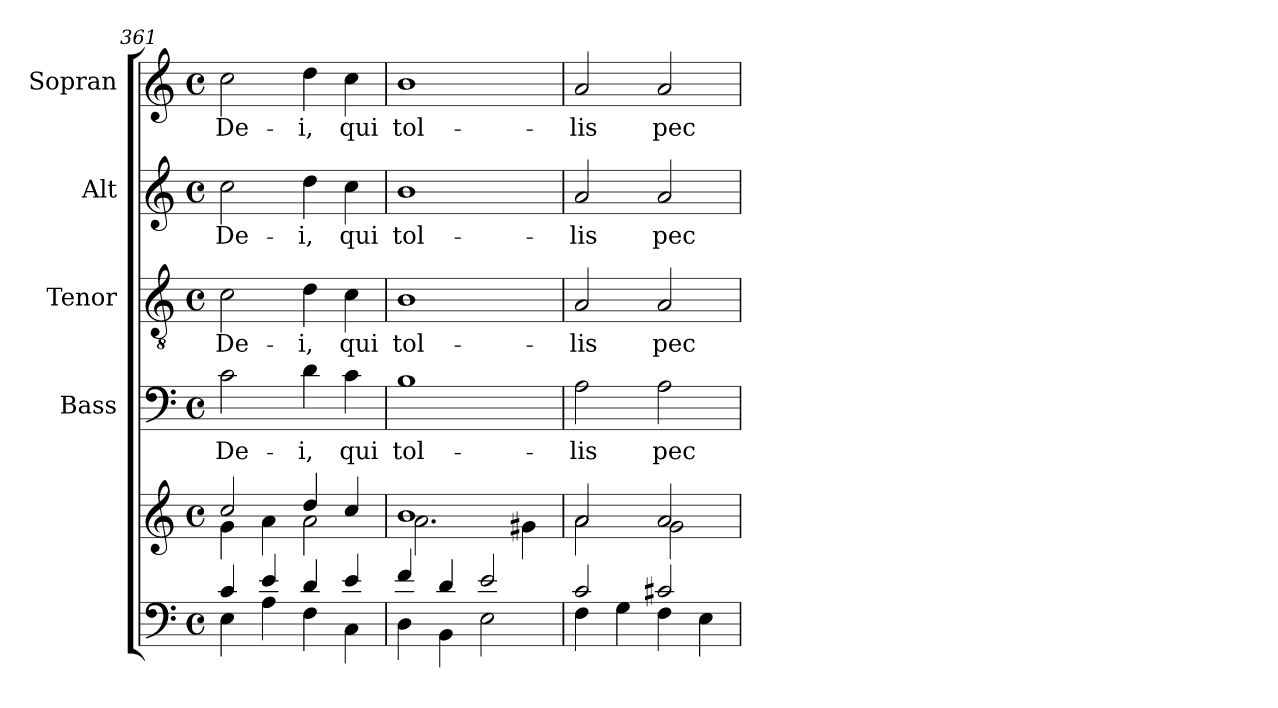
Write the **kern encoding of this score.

**kern	**kern	**kern	**text	**kern	**text	**kern	**text	**kern	**text
*part5	*part5	*part4	*part4	*part3	*part3	*part2	*part2	*part1	*part1
*staff6	*staff5	*staff4	*staff4	*staff3	*staff3	*staff2	*staff2	*staff1	*staff1
*	*	*I"Bass	*	*I"Tenor	*	*I"Alt	*	*I"Sopran	*
*	*	*I'B.	*	*I'T.	*	*I'A.	*	*I'S.	*
*clefF4	*clefG2	*clefF4	*	*clefGv2	*	*clefG2	*	*clefG2	*
*k[]	*k[]	*k[]	*	*k[]	*	*k[]	*	*k[]	*
*C:	*C:	*C:	*	*C:	*	*C:	*	*C:	*
*M4/4	*M4/4	*M4/4	*	*M4/4	*	*M4/4	*	*M4/4	*
*met(c)	*met(c)	*met(c)	*	*met(c)	*	*met(c)	*	*met(c)	*
=361	=361	=361	=361	=361	=361	=361	=361	=361	=361
*^	*^	*	*	*	*	*	*	*	*
!	!	!	!	!	!LO:LY:b	!	!LO:LY:b	!	!LO:LY:b	!	!LO:LY:b
4c/	4E\	2cc/	4g\	2c\	De-	2c\	De-	2cc\	De-	2cc\	De-
4e/	4A\	.	4a\	.	.	.	.	.	.	.	.
!	!	!	!	!	!LO:LY:b	!	!LO:LY:b	!	!LO:LY:b	!	!LO:LY:b
4d/	4F\	4dd/	2a\	4d\	-i,	4d\	-i,	4dd\	-i,	4dd\	-i,
!	!	!	!	!	!LO:LY:b	!	!LO:LY:b	!	!LO:LY:b	!	!LO:LY:b
4e/	4C\	4cc/	.	4c\	qui	4c\	qui	4cc\	qui	4cc\	qui
=362	=362	=362	=362	=362	=362	=362	=362	=362	=362	=362	=362
!	!	!	!	!	!LO:LY:b	!	!LO:LY:b	!	!LO:LY:b	!	!LO:LY:b
4f/	4D\	1b	2.a\	1B	tol-	1B	tol-	1b	tol-	1b	tol-
4d/	4BB\	.	.	.	.	.	.	.	.	.	.
2e/	2E\	.	.	.	.	.	.	.	.	.	.
.	.	.	4g#X\	.	.	.	.	.	.	.	.
=363	=363	=363	=363	=363	=363	=363	=363	=363	=363	=363	=363
!	!	!	!	!	!LO:LY:b	!	!LO:LY:b	!	!LO:LY:b	!	!LO:LY:b
2c/	4F\	2a/	2a\	2A\	-lis	2A/	-lis	2a/	-lis	2a/	-lis
.	4G\	.	.	.	.	.	.	.	.	.	.
!	!	!	!	!	!LO:LY:b	!	!LO:LY:b	!	!LO:LY:b	!	!LO:LY:b
2c#X/	4F\	2a/	2g\	2A\	pec-	2A/	pec-	2a/	pec-	2a/	pec-
.	4E\	.	.	.	.	.	.	.	.	.	.
*v	*v	*	*	*	*	*	*	*	*	*	*
*	*v	*v	*	*	*	*	*	*	*	*
=	=	=	=	=	=	=	=	=	=
*-	*-	*-	*-	*-	*-	*-	*-	*-	*-
